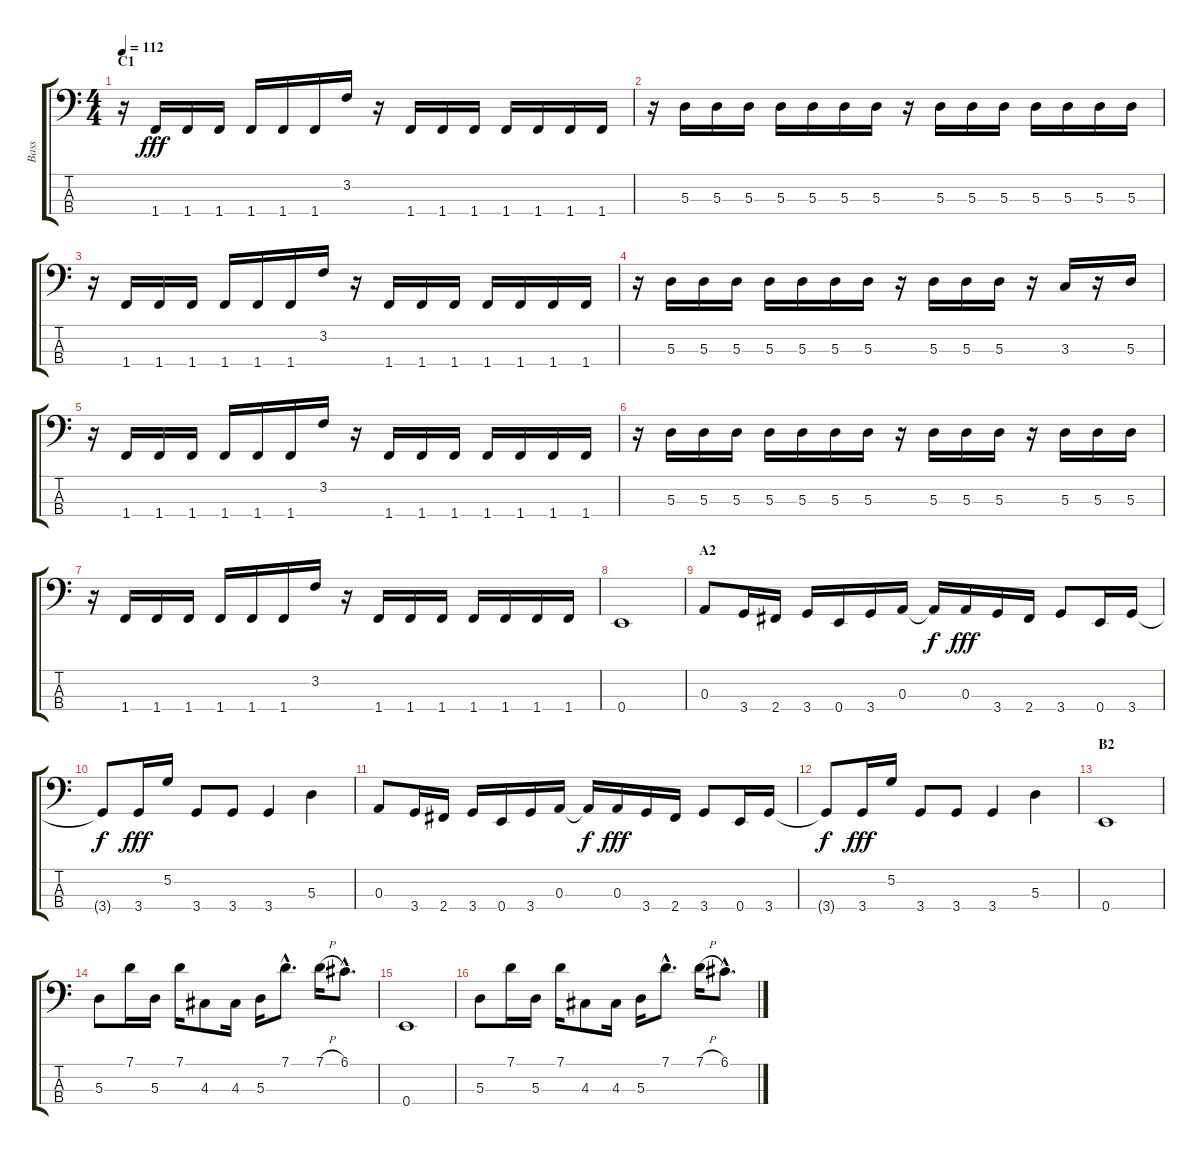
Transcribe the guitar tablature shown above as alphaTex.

\track ("Bass" "Bass") {instrument electricbassfinger}
\staff {score tabs}
\tuning (G2 D2 A1 E1) {hide}
\ts (4 4)
\section ("" "C1")
\tempo 112
\clef f4
\ks c
r.16{dy fff} 1.4.16 1.4.16 1.4.16 1.4.16 1.4.16 1.4.16 3.2.16 r.16 1.4.16 1.4.16 1.4.16 1.4.16 1.4.16 1.4.16 1.4.16 |
r.16 5.3.16 5.3.16 5.3.16 5.3.16 5.3.16 5.3.16 5.3.16 r.16 5.3.16 5.3.16 5.3.16 5.3.16 5.3.16 5.3.16 5.3.16 |
r.16 1.4.16 1.4.16 1.4.16 1.4.16 1.4.16 1.4.16 3.2.16 r.16 1.4.16 1.4.16 1.4.16 1.4.16 1.4.16 1.4.16 1.4.16 |
r.16 5.3.16 5.3.16 5.3.16 5.3.16 5.3.16 5.3.16 5.3.16 r.16 5.3.16 5.3.16 5.3.16 r.16 3.3.16 r.16 5.3.16 |
r.16 1.4.16 1.4.16 1.4.16 1.4.16 1.4.16 1.4.16 3.2.16 r.16 1.4.16 1.4.16 1.4.16 1.4.16 1.4.16 1.4.16 1.4.16 |
r.16 5.3.16 5.3.16 5.3.16 5.3.16 5.3.16 5.3.16 5.3.16 r.16 5.3.16 5.3.16 5.3.16 r.16 5.3.16 5.3.16 5.3.16 |
r.16 1.4.16 1.4.16 1.4.16 1.4.16 1.4.16 1.4.16 3.2.16 r.16 1.4.16 1.4.16 1.4.16 1.4.16 1.4.16 1.4.16 1.4.16 |
0.4.1 |
\section ("" "A2")
0.3.8 3.4.16 2.4.16 3.4.16 0.4.16 3.4.16 0.3.16 0.3{t}.16{dy f} 0.3.16{dy fff} 3.4.16 2.4.16 3.4.8 0.4.16 3.4.16 |
3.4{t}.8{dy f} 3.4.16{dy fff} 5.2.16 3.4.8 3.4.8 3.4.4 5.3.4 |
0.3.8 3.4.16 2.4.16 3.4.16 0.4.16 3.4.16 0.3.16 0.3{t}.16{dy f} 0.3.16{dy fff} 3.4.16 2.4.16 3.4.8 0.4.16 3.4.16 |
3.4{t}.8{dy f} 3.4.16{dy fff} 5.2.16 3.4.8 3.4.8 3.4.4 5.3.4 |
\section ("" "B2")
0.4.1 |
5.3.8 7.1.16 5.3.16 7.1.16 4.3.8 4.3.16 5.3.16 7.1{hac}.8{d} 7.1{h}.16 6.1{hac}.8{d} |
0.4.1 |
5.3.8 7.1.16 5.3.16 7.1.16 4.3.8 4.3.16 5.3.16 7.1{hac}.8{d} 7.1{h}.16 6.1{hac}.8{d}
